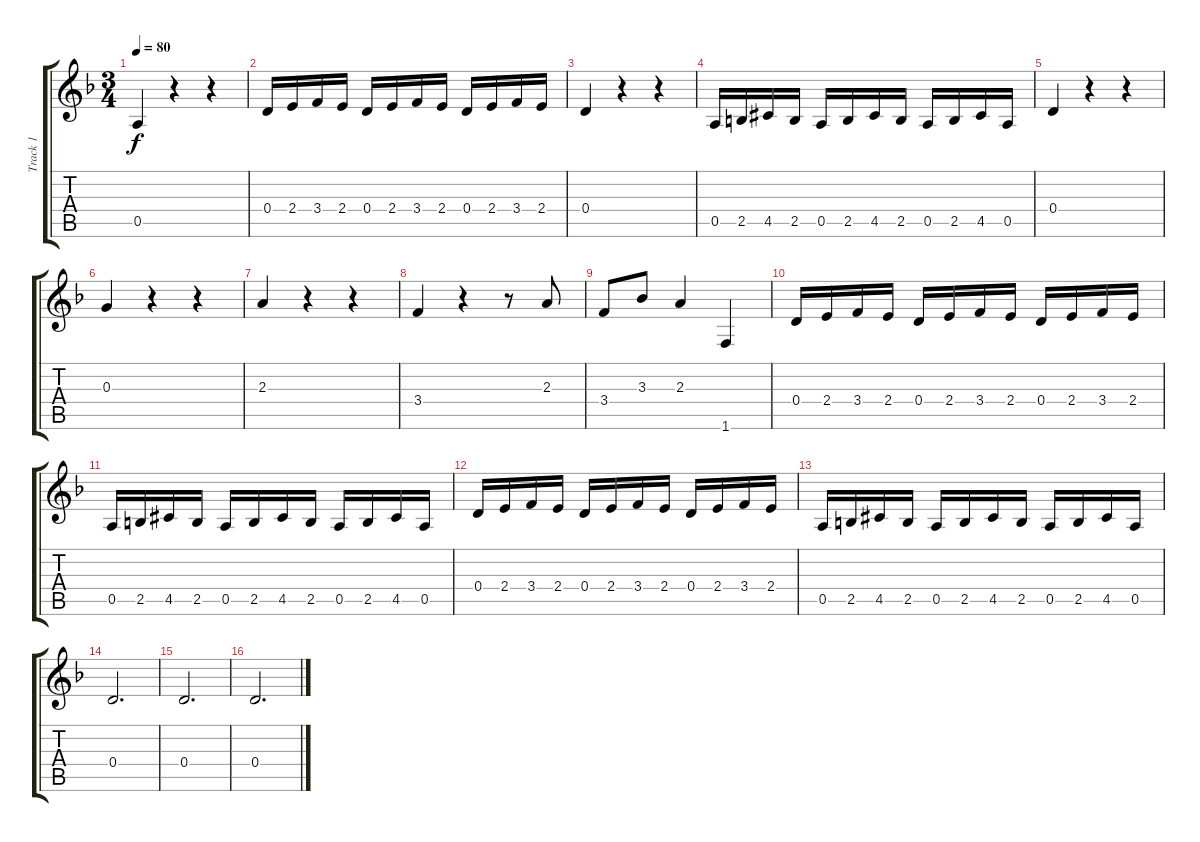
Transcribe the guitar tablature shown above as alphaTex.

\track ("Track 1" "Track 1") {instrument acousticguitarsteel}
\staff {score tabs}
\tuning (E4 B3 G3 D3 A2 E2) {hide}
\ts (3 4)
\tempo 80
\clef g2
\ks f
0.5.4{dy f} r.4 r.4 |
0.4.16 2.4.16 3.4.16 2.4.16 0.4.16 2.4.16 3.4.16 2.4.16 0.4.16 2.4.16 3.4.16 2.4.16 |
0.4.4 r.4 r.4 |
0.5.16 2.5.16 4.5{acc #}.16 2.5.16 0.5.16 2.5.16 4.5{acc #}.16 2.5.16 0.5.16 2.5.16 4.5{acc #}.16 0.5.16 |
0.4.4 r.4 r.4 |
0.3.4 r.4 r.4 |
2.3.4 r.4 r.4 |
3.4.4 r.4 r.8 2.3.8 |
3.4.8 3.3.8 2.3.4 1.6.4 |
0.4.16 2.4.16 3.4.16 2.4.16 0.4.16 2.4.16 3.4.16 2.4.16 0.4.16 2.4.16 3.4.16 2.4.16 |
0.5.16 2.5.16 4.5{acc #}.16 2.5.16 0.5.16 2.5.16 4.5{acc #}.16 2.5.16 0.5.16 2.5.16 4.5{acc #}.16 0.5.16 |
0.4.16 2.4.16 3.4.16 2.4.16 0.4.16 2.4.16 3.4.16 2.4.16 0.4.16 2.4.16 3.4.16 2.4.16 |
0.5.16 2.5.16 4.5{acc #}.16 2.5.16 0.5.16 2.5.16 4.5{acc #}.16 2.5.16 0.5.16 2.5.16 4.5{acc #}.16 0.5.16 |
0.4.2{d} |
0.4.2{d} |
0.4.2{d}
